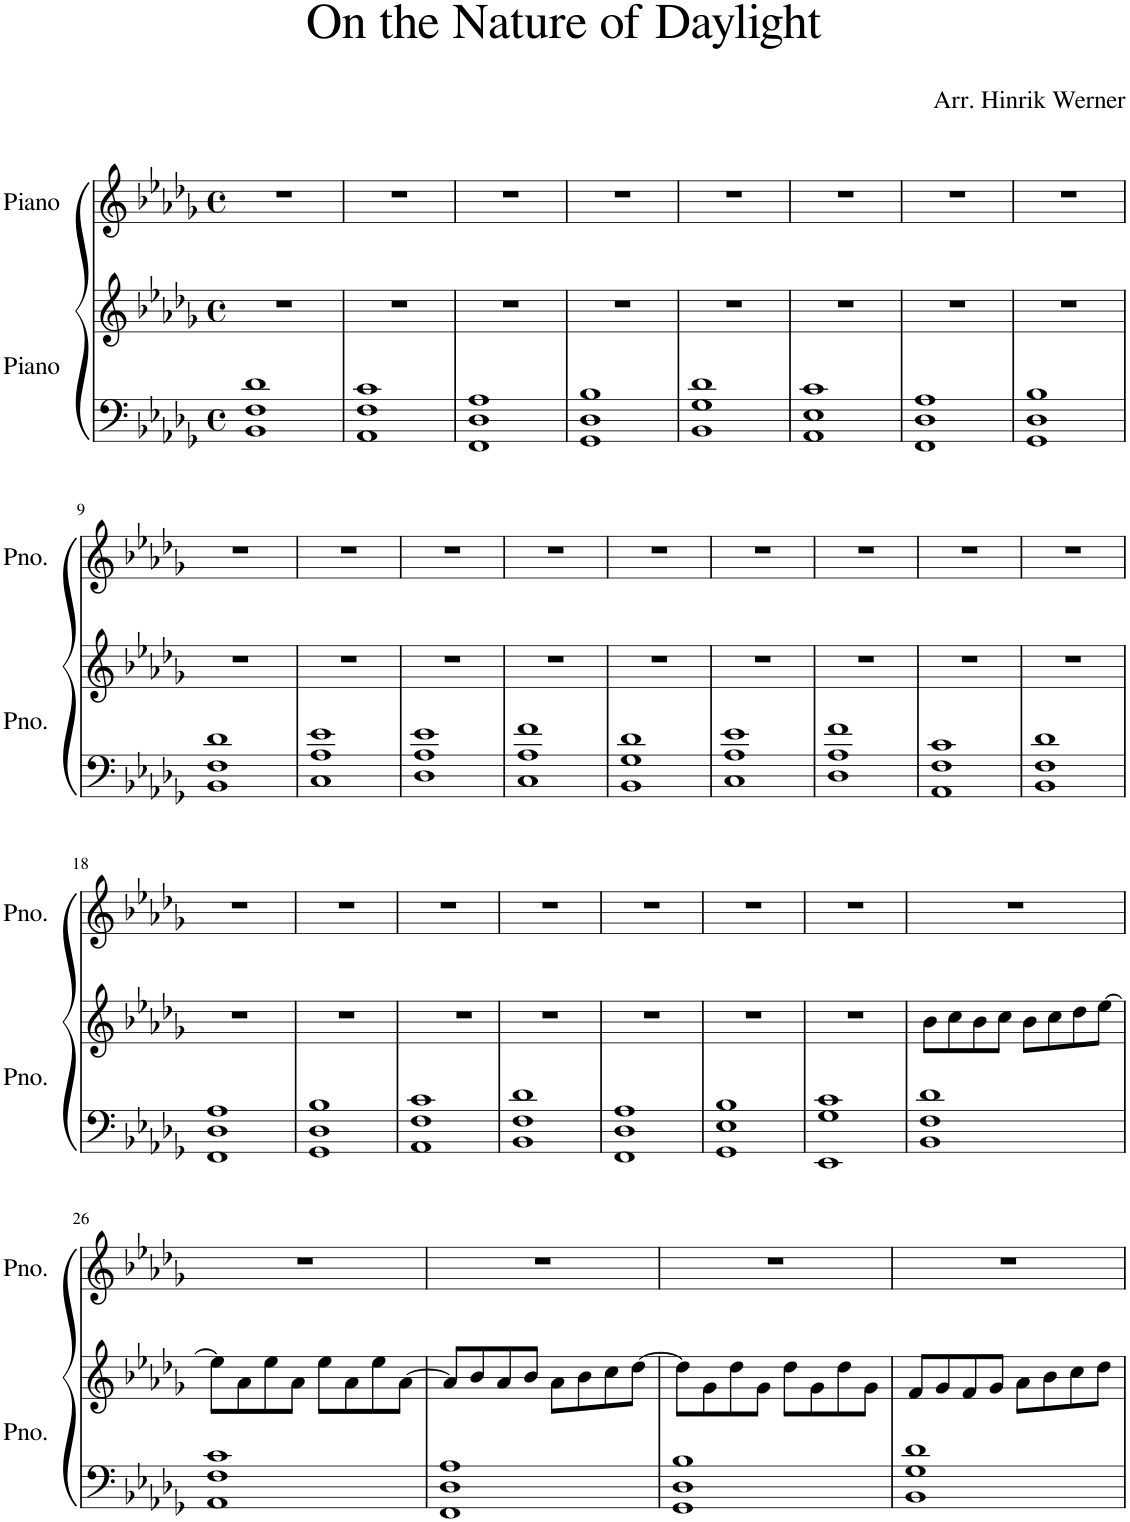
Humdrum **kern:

**kern	**kern	**kern
*part2	*part2	*part1
*staff3	*staff2	*staff1
*I"Piano	*	*I"Piano
*I'Pno.	*	*I'Pno.
*clefF4	*clefG2	*clefG2
*k[b-e-a-d-g-]	*k[b-e-a-d-g-]	*k[b-e-a-d-g-]
*M4/4	*M4/4	*M4/4
*met(c)	*met(c)	*met(c)
=1	=1	=1
1BB- 1F 1d-	1r	1r
=2	=2	=2
1AA- 1F 1c	1r	1r
=3	=3	=3
1FF 1D- 1A-	1r	1r
=4	=4	=4
1GG- 1D- 1B-	1r	1r
=5	=5	=5
1BB- 1G- 1d-	1r	1r
=6	=6	=6
1AA- 1E- 1c	1r	1r
=7	=7	=7
1FF 1D- 1A-	1r	1r
=8	=8	=8
1GG- 1D- 1B-	1r	1r
!!LO:LB:g=z
=9	=9	=9
1BB- 1F 1d-	1r	1r
=10	=10	=10
1C 1A- 1e-	1r	1r
=11	=11	=11
1D- 1A- 1e-	1r	1r
=12	=12	=12
1C 1A- 1f	1r	1r
=13	=13	=13
1BB- 1G- 1d-	1r	1r
=14	=14	=14
1C 1A- 1e-	1r	1r
=15	=15	=15
1D- 1A- 1f	1r	1r
=16	=16	=16
1AA- 1F 1c	1r	1r
=17	=17	=17
1BB- 1F 1d-	1r	1r
!!LO:LB:g=z
=18	=18	=18
1FF 1D- 1A-	1r	1r
=19	=19	=19
1GG- 1D- 1B-	1r	1r
=20	=20	=20
1AA- 1F 1c	1r	1r
=21	=21	=21
1BB- 1F 1d-	1r	1r
=22	=22	=22
1FF 1D- 1A-	1r	1r
=23	=23	=23
1GG- 1E- 1B-	1r	1r
=24	=24	=24
1EE- 1G- 1c	1r	1r
=25	=25	=25
1BB- 1F 1d-	8b-\L	1r
.	8cc\	.
.	8b-\	.
.	8cc\J	.
.	8b-\L	.
.	8cc\	.
.	8dd-\	.
.	[8ee-\J	.
!!LO:LB:g=z
=26	=26	=26
1AA- 1F 1c	8ee-\L]	1r
.	8a-\	.
.	8ee-\	.
.	8a-\J	.
.	8ee-\L	.
.	8a-\	.
.	8ee-\	.
.	[8a-\J	.
=27	=27	=27
1FF 1D- 1A-	8a-/L]	1r
.	8b-/	.
.	8a-/	.
.	8b-/J	.
.	8a-\L	.
.	8b-\	.
.	8cc\	.
.	[8dd-\J	.
=28	=28	=28
1GG- 1D- 1B-	8dd-\L]	1r
.	8g-\	.
.	8dd-\	.
.	8g-\J	.
.	8dd-\L	.
.	8g-\	.
.	8dd-\	.
.	8g-\J	.
=29	=29	=29
1BB- 1G- 1d-	8f/L	1r
.	8g-/	.
.	8f/	.
.	8g-/J	.
.	8a-\L	.
.	8b-\	.
.	8cc\	.
.	8dd-\J	.
=	=	=
*-	*-	*-
